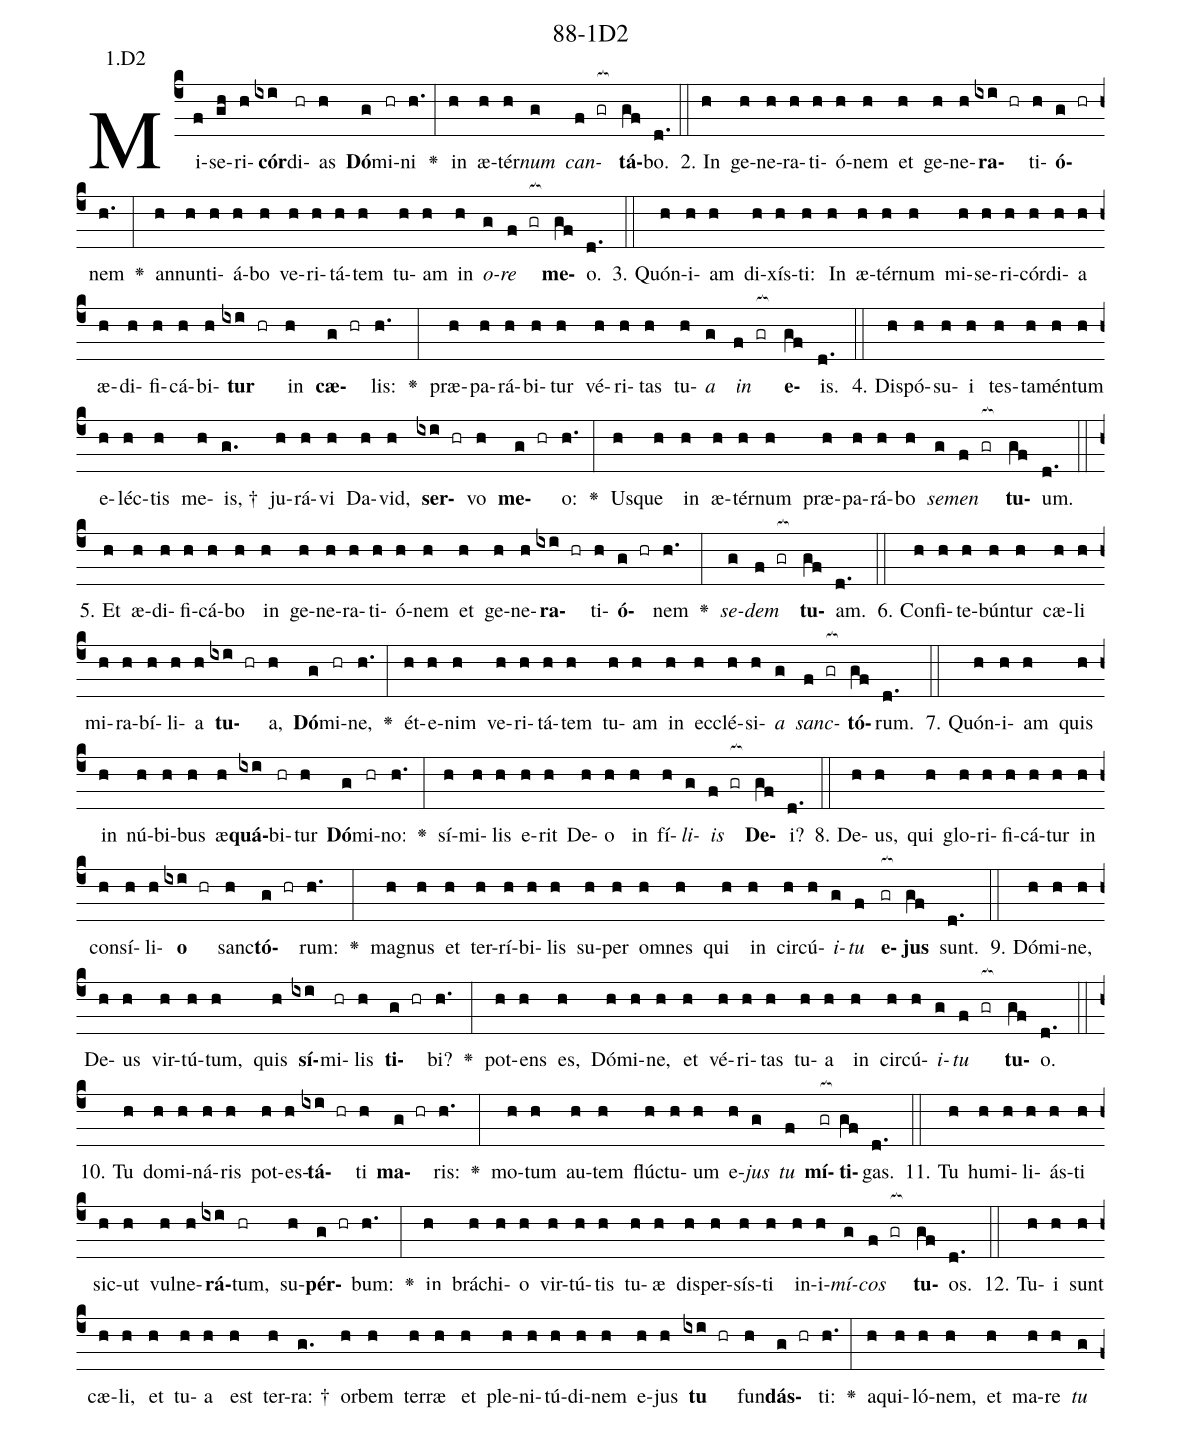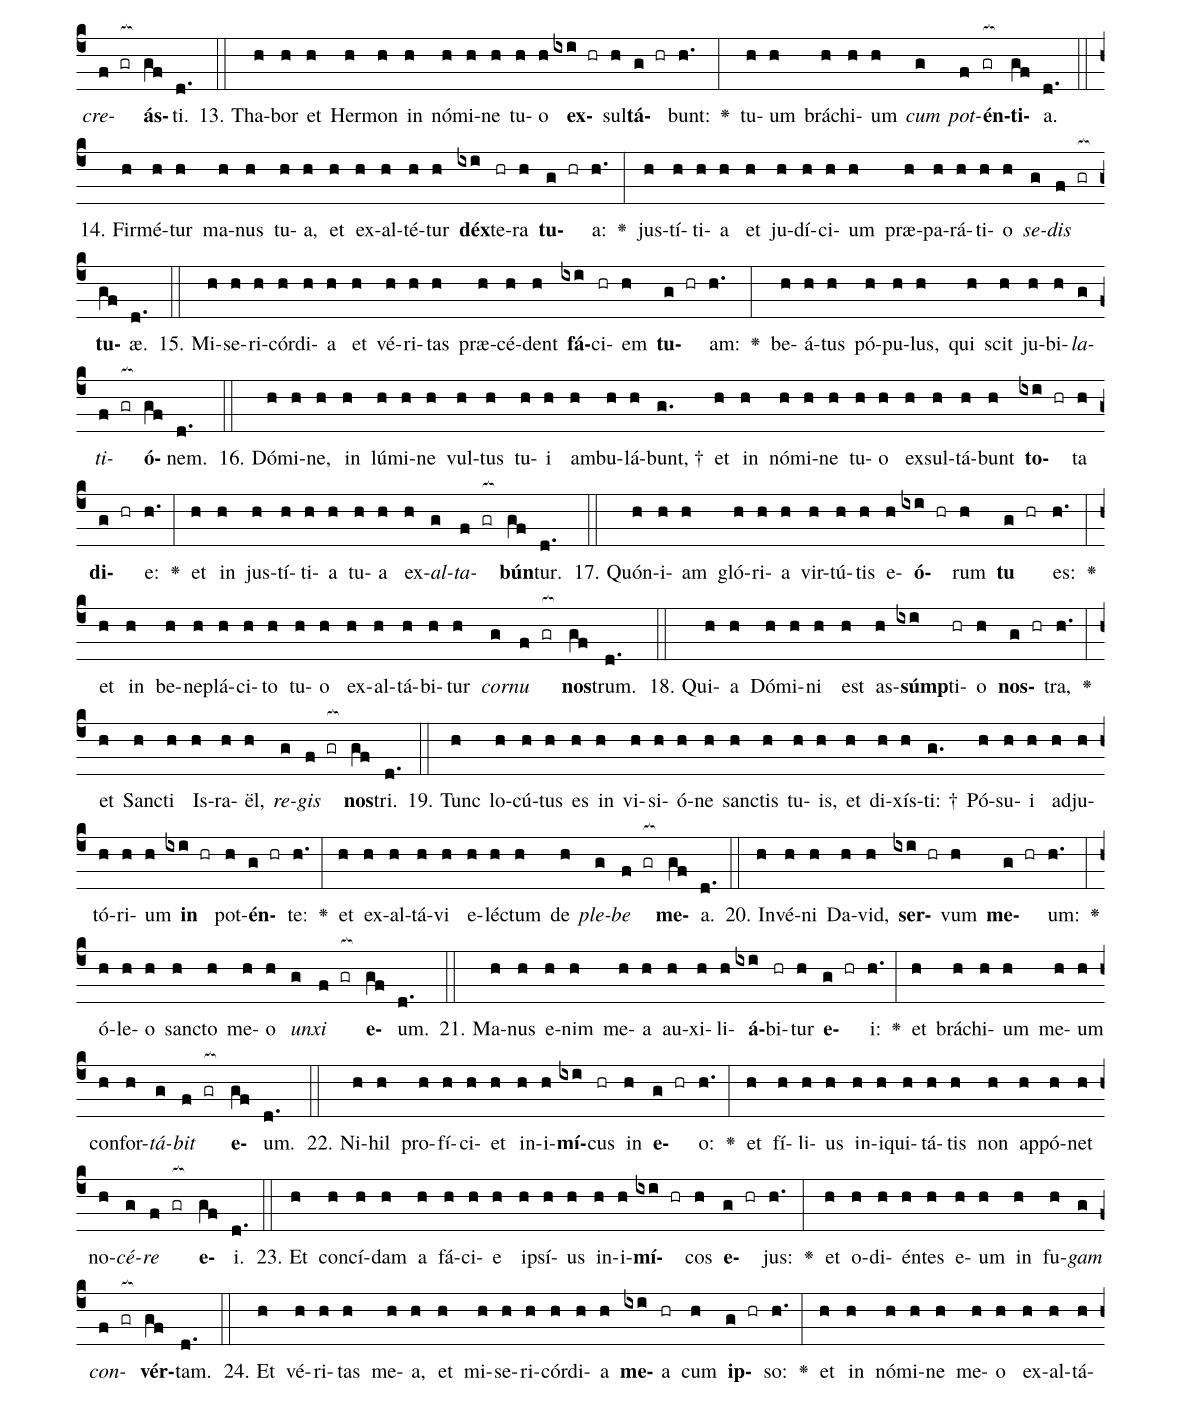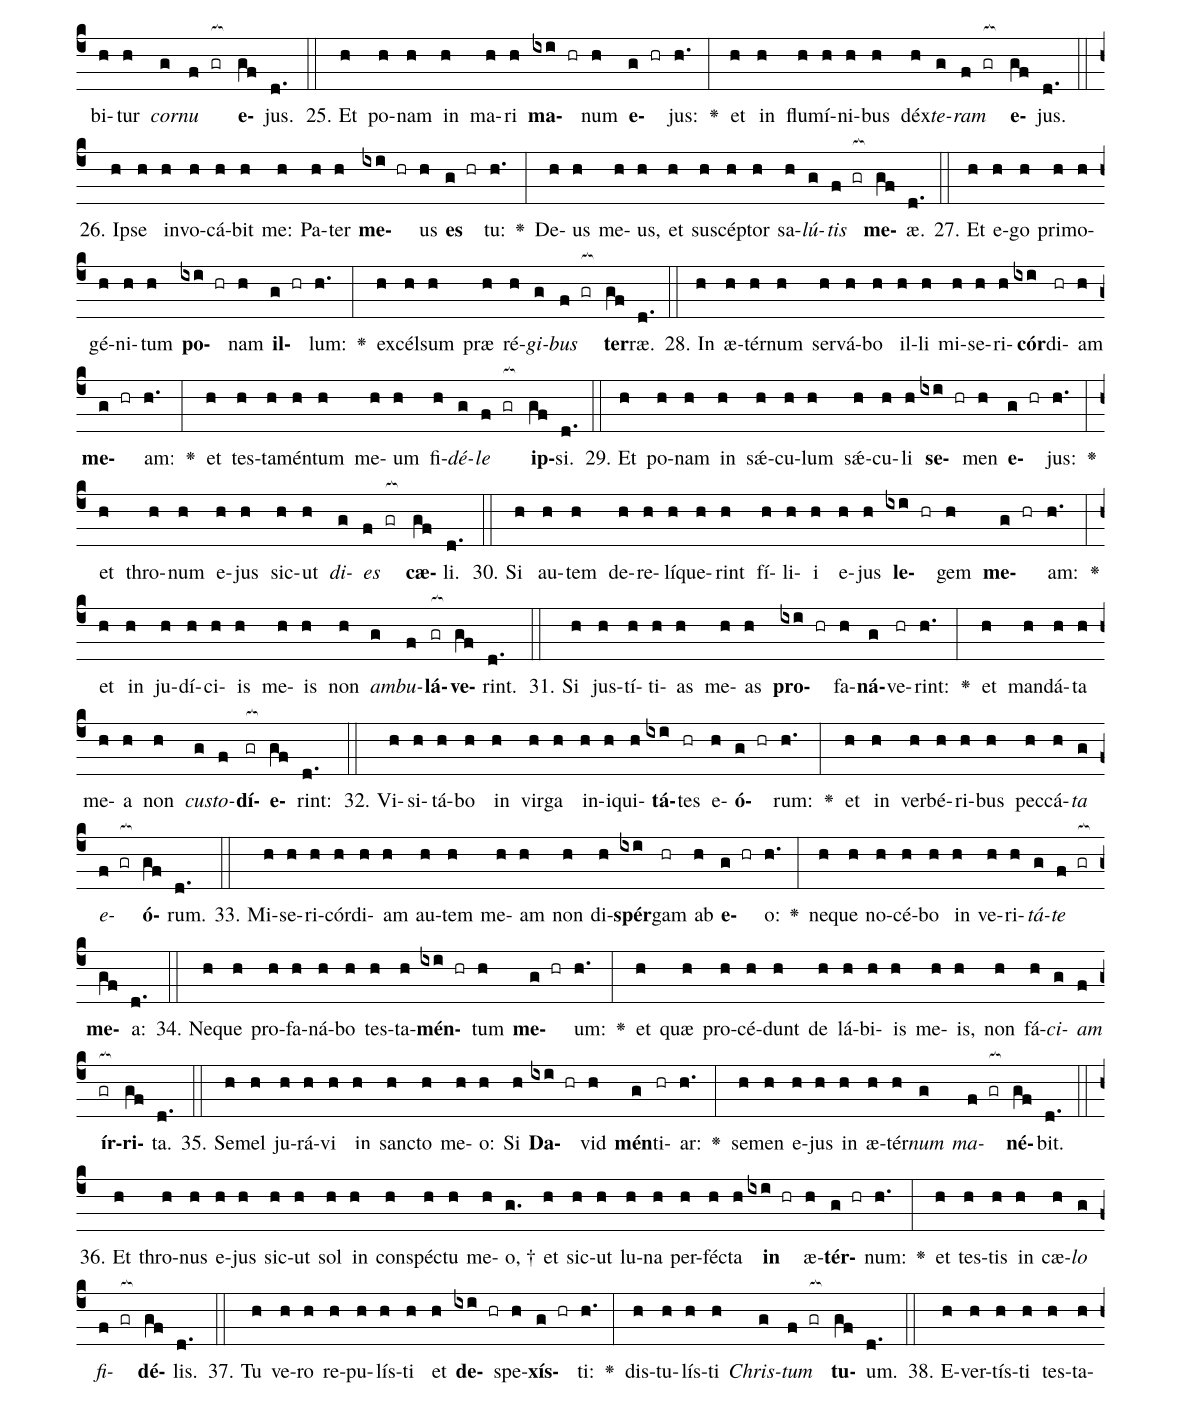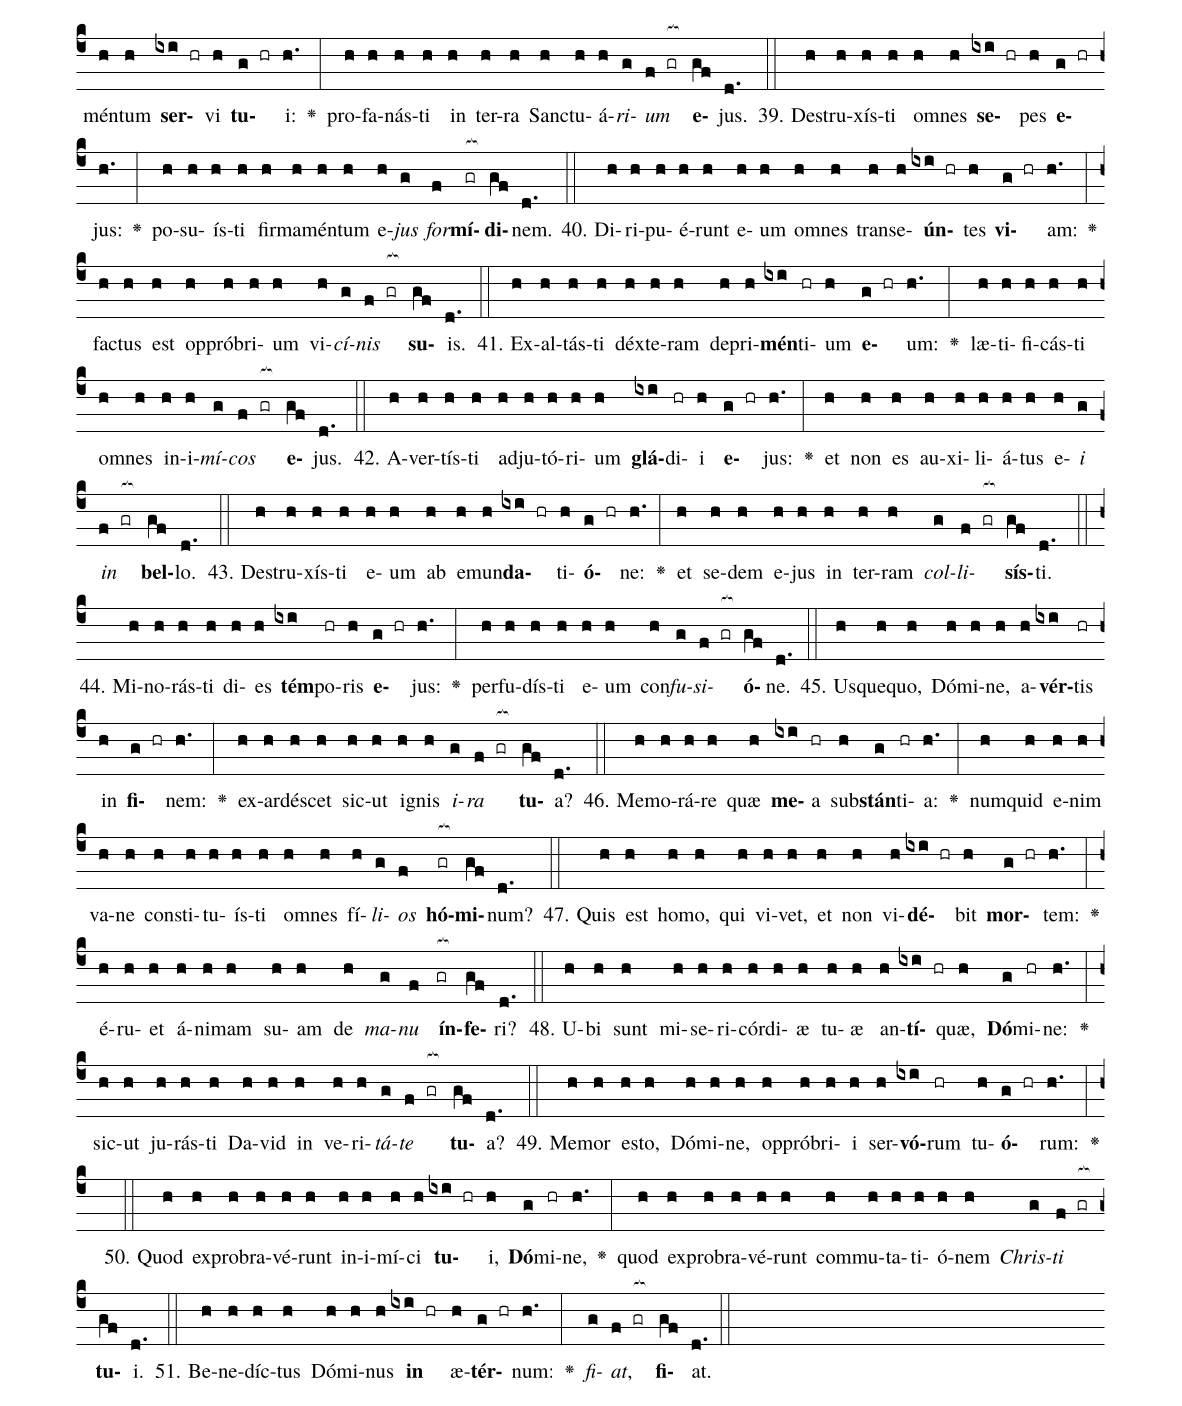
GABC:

name: 88-1D2;
annotation: 1.D2;
%%
(c4)Mi(f)se(gh)ri(h)<b>cór</b>(ixi)di(hr)as(h) <b>Dó</b>(g)mi(hr)ni(h.) <v>\greheightstar</v>(:) in(h) æ(h)tér(h)<i>num</i>(g) <i>can</i>(f gr[ocb:1{])<b>tá</b>(gf[ocb:0}])bo.(d.) (::)
2. In(h) ge(h)ne(h)ra(h)ti(h)ó(h)nem(h) et(h) ge(h)ne(h)<b>ra</b>(ixi hr)ti(h)<b>ó</b>(g hr)nem(h.) <v>\greheightstar</v>(:) an(h)nun(h)ti(h)á(h)bo(h) ve(h)ri(h)tá(h)tem(h) tu(h)am(h) in(h) <i>o</i>(g)<i>re</i>(f gr[ocb:1{]) <b>me</b>(gf[ocb:0}])o.(d.) (::)
3. Quón(h)i(h)am(h) di(h)xís(h)ti:(h) In(h) æ(h)tér(h)num(h) mi(h)se(h)ri(h)cór(h)di(h)a(h) æ(h)di(h)fi(h)cá(h)bi(h)<b>tur</b>(ixi hr) in(h) <b>cæ</b>(g hr)lis:(h.) <v>\greheightstar</v>(:) præ(h)pa(h)rá(h)bi(h)tur(h) vé(h)ri(h)tas(h) tu(h)<i>a</i>(g) <i>in</i>(f gr[ocb:1{]) <b>e</b>(gf[ocb:0}])is.(d.) (::)
4. Dis(h)pó(h)su(h)i(h) tes(h)ta(h)mén(h)tum(h) e(h)léc(h)tis(h) me(h)is, †(g.) ju(h)rá(h)vi(h) Da(h)vid,(h) <b>ser</b>(ixi hr)vo(h) <b>me</b>(g hr)o:(h.) <v>\greheightstar</v>(:) Us(h)que(h) in(h) æ(h)tér(h)num(h) præ(h)pa(h)rá(h)bo(h) <i>se</i>(g)<i>men</i>(f gr[ocb:1{]) <b>tu</b>(gf[ocb:0}])um.(d.) (::)
5. Et(h) æ(h)di(h)fi(h)cá(h)bo(h) in(h) ge(h)ne(h)ra(h)ti(h)ó(h)nem(h) et(h) ge(h)ne(h)<b>ra</b>(ixi hr)ti(h)<b>ó</b>(g hr)nem(h.) <v>\greheightstar</v>(:) <i>se</i>(g)<i>dem</i>(f gr[ocb:1{]) <b>tu</b>(gf[ocb:0}])am.(d.) (::)
6. Con(h)fi(h)te(h)bún(h)tur(h) cæ(h)li(h) mi(h)ra(h)bí(h)li(h)a(h) <b>tu</b>(ixi hr)a,(h) <b>Dó</b>(g)mi(hr)ne,(h.) <v>\greheightstar</v>(:) ét(h)e(h)nim(h) ve(h)ri(h)tá(h)tem(h) tu(h)am(h) in(h) ec(h)clé(h)si(h)<i>a</i>(g) <i>sanc</i>(f gr[ocb:1{])<b>tó</b>(gf[ocb:0}])rum.(d.) (::)
7. Quón(h)i(h)am(h) quis(h) in(h) nú(h)bi(h)bus(h) æ(h)<b>quá</b>(ixi)bi(hr)tur(h) <b>Dó</b>(g)mi(hr)no:(h.) <v>\greheightstar</v>(:) sí(h)mi(h)lis(h) e(h)rit(h) De(h)o(h) in(h) fí(h)<i>li</i>(g)<i>is</i>(f gr[ocb:1{]) <b>De</b>(gf[ocb:0}])i?(d.) (::)
8. De(h)us,(h) qui(h) glo(h)ri(h)fi(h)cá(h)tur(h) in(h) con(h)sí(h)li(h)<b>o</b>(ixi hr) sanc(h)<b>tó</b>(g hr)rum:(h.) <v>\greheightstar</v>(:) ma(h)gnus(h) et(h) ter(h)rí(h)bi(h)lis(h) su(h)per(h) om(h)nes(h) qui(h) in(h) cir(h)cú(h)<i>i</i>(g)<i>tu</i>(f) <b>e</b>(gr[ocb:1{])<b>jus</b>(gf[ocb:0}]) sunt.(d.) (::)
9. Dó(h)mi(h)ne,(h) De(h)us(h) vir(h)tú(h)tum,(h) quis(h) <b>sí</b>(ixi)mi(hr)lis(h) <b>ti</b>(g hr)bi?(h.) <v>\greheightstar</v>(:) pot(h)ens(h) es,(h) Dó(h)mi(h)ne,(h) et(h) vé(h)ri(h)tas(h) tu(h)a(h) in(h) cir(h)cú(h)<i>i</i>(g)<i>tu</i>(f gr[ocb:1{]) <b>tu</b>(gf[ocb:0}])o.(d.) (::)
10. Tu(h) do(h)mi(h)ná(h)ris(h) pot(h)es(h)<b>tá</b>(ixi hr)ti(h) <b>ma</b>(g hr)ris:(h.) <v>\greheightstar</v>(:) mo(h)tum(h) au(h)tem(h) flúc(h)tu(h)um(h) e(h)<i>jus</i>(g) <i>tu</i>(f) <b>mí</b>(gr[ocb:1{])<b>ti</b>(gf[ocb:0}])gas.(d.) (::)
11. Tu(h) hu(h)mi(h)li(h)ás(h)ti(h) sic(h)ut(h) vul(h)ne(h)<b>rá</b>(ixi)tum,(hr) su(h)<b>pér</b>(g hr)bum:(h.) <v>\greheightstar</v>(:) in(h) brá(h)chi(h)o(h) vir(h)tú(h)tis(h) tu(h)æ(h) di(h)sper(h)sís(h)ti(h) in(h)i(h)<i>mí</i>(g)<i>cos</i>(f gr[ocb:1{]) <b>tu</b>(gf[ocb:0}])os.(d.) (::)
12. Tu(h)i(h) sunt(h) cæ(h)li,(h) et(h) tu(h)a(h) est(h) ter(h)ra: †(g.) or(h)bem(h) ter(h)ræ(h) et(h) ple(h)ni(h)tú(h)di(h)nem(h) e(h)jus(h) <b>tu</b>(ixi hr) fun(h)<b>dás</b>(g hr)ti:(h.) <v>\greheightstar</v>(:) a(h)qui(h)ló(h)nem,(h) et(h) ma(h)re(h) <i>tu</i>(g) <i>cre</i>(f gr[ocb:1{])<b>ás</b>(gf[ocb:0}])ti.(d.) (::)
13. Tha(h)bor(h) et(h) Her(h)mon(h) in(h) nó(h)mi(h)ne(h) tu(h)o(h) <b>ex</b>(ixi hr)sul(h)<b>tá</b>(g hr)bunt:(h.) <v>\greheightstar</v>(:) tu(h)um(h) brá(h)chi(h)um(h) <i>cum</i>(g) <i>pot</i>(f)<b>én</b>(gr[ocb:1{])<b>ti</b>(gf[ocb:0}])a.(d.) (::)
14. Fir(h)mé(h)tur(h) ma(h)nus(h) tu(h)a,(h) et(h) ex(h)al(h)té(h)tur(h) <b>déx</b>(ixi)te(hr)ra(h) <b>tu</b>(g hr)a:(h.) <v>\greheightstar</v>(:) jus(h)tí(h)ti(h)a(h) et(h) ju(h)dí(h)ci(h)um(h) præ(h)pa(h)rá(h)ti(h)o(h) <i>se</i>(g)<i>dis</i>(f gr[ocb:1{]) <b>tu</b>(gf[ocb:0}])æ.(d.) (::)
15. Mi(h)se(h)ri(h)cór(h)di(h)a(h) et(h) vé(h)ri(h)tas(h) præ(h)cé(h)dent(h) <b>fá</b>(ixi)ci(hr)em(h) <b>tu</b>(g hr)am:(h.) <v>\greheightstar</v>(:) be(h)á(h)tus(h) pó(h)pu(h)lus,(h) qui(h) scit(h) ju(h)bi(h)<i>la</i>(g)<i>ti</i>(f gr[ocb:1{])<b>ó</b>(gf[ocb:0}])nem.(d.) (::)
16. Dó(h)mi(h)ne,(h) in(h) lú(h)mi(h)ne(h) vul(h)tus(h) tu(h)i(h) am(h)bu(h)lá(h)bunt, †(g.) et(h) in(h) nó(h)mi(h)ne(h) tu(h)o(h) ex(h)sul(h)tá(h)bunt(h) <b>to</b>(ixi hr)ta(h) <b>di</b>(g hr)e:(h.) <v>\greheightstar</v>(:) et(h) in(h) jus(h)tí(h)ti(h)a(h) tu(h)a(h) ex(h)<i>al</i>(g)<i>ta</i>(f gr[ocb:1{])<b>bún</b>(gf[ocb:0}])tur.(d.) (::)
17. Quón(h)i(h)am(h) gló(h)ri(h)a(h) vir(h)tú(h)tis(h) e(h)<b>ó</b>(ixi hr)rum(h) <b>tu</b>(g hr) es:(h.) <v>\greheightstar</v>(:) et(h) in(h) be(h)ne(h)plá(h)ci(h)to(h) tu(h)o(h) ex(h)al(h)tá(h)bi(h)tur(h) <i>cor</i>(g)<i>nu</i>(f gr[ocb:1{]) <b>nos</b>(gf[ocb:0}])trum.(d.) (::)
18. Qui(h)a(h) Dó(h)mi(h)ni(h) est(h) as(h)<b>súmp</b>(ixi)ti(hr)o(h) <b>nos</b>(g hr)tra,(h.) <v>\greheightstar</v>(:) et(h) Sanc(h)ti(h) Is(h)ra(h)ël,(h) <i>re</i>(g)<i>gis</i>(f gr[ocb:1{]) <b>nos</b>(gf[ocb:0}])tri.(d.) (::)
19. Tunc(h) lo(h)cú(h)tus(h) es(h) in(h) vi(h)si(h)ó(h)ne(h) sanc(h)tis(h) tu(h)is,(h) et(h) di(h)xís(h)ti: †(g.) Pó(h)su(h)i(h) ad(h)ju(h)tó(h)ri(h)um(h) <b>in</b>(ixi hr) pot(h)<b>én</b>(g hr)te:(h.) <v>\greheightstar</v>(:) et(h) ex(h)al(h)tá(h)vi(h) e(h)léc(h)tum(h) de(h) <i>ple</i>(g)<i>be</i>(f gr[ocb:1{]) <b>me</b>(gf[ocb:0}])a.(d.) (::)
20. In(h)vé(h)ni(h) Da(h)vid,(h) <b>ser</b>(ixi hr)vum(h) <b>me</b>(g hr)um:(h.) <v>\greheightstar</v>(:) ó(h)le(h)o(h) sanc(h)to(h) me(h)o(h) <i>un</i>(g)<i>xi</i>(f gr[ocb:1{]) <b>e</b>(gf[ocb:0}])um.(d.) (::)
21. Ma(h)nus(h) e(h)nim(h) me(h)a(h) au(h)xi(h)li(h)<b>á</b>(ixi)bi(hr)tur(h) <b>e</b>(g hr)i:(h.) <v>\greheightstar</v>(:) et(h) brá(h)chi(h)um(h) me(h)um(h) con(h)for(h)<i>tá</i>(g)<i>bit</i>(f gr[ocb:1{]) <b>e</b>(gf[ocb:0}])um.(d.) (::)
22. Ni(h)hil(h) pro(h)fí(h)ci(h)et(h) in(h)i(h)<b>mí</b>(ixi)cus(hr) in(h) <b>e</b>(g hr)o:(h.) <v>\greheightstar</v>(:) et(h) fí(h)li(h)us(h) in(h)i(h)qui(h)tá(h)tis(h) non(h) ap(h)pó(h)net(h) no(h)<i>cé</i>(g)<i>re</i>(f gr[ocb:1{]) <b>e</b>(gf[ocb:0}])i.(d.) (::)
23. Et(h) con(h)cí(h)dam(h) a(h) fá(h)ci(h)e(h) ip(h)sí(h)us(h) in(h)i(h)<b>mí</b>(ixi hr)cos(h) <b>e</b>(g hr)jus:(h.) <v>\greheightstar</v>(:) et(h) o(h)di(h)én(h)tes(h) e(h)um(h) in(h) fu(h)<i>gam</i>(g) <i>con</i>(f gr[ocb:1{])<b>vér</b>(gf[ocb:0}])tam.(d.) (::)
24. Et(h) vé(h)ri(h)tas(h) me(h)a,(h) et(h) mi(h)se(h)ri(h)cór(h)di(h)a(h) <b>me</b>(ixi)a(hr) cum(h) <b>ip</b>(g hr)so:(h.) <v>\greheightstar</v>(:) et(h) in(h) nó(h)mi(h)ne(h) me(h)o(h) ex(h)al(h)tá(h)bi(h)tur(h) <i>cor</i>(g)<i>nu</i>(f gr[ocb:1{]) <b>e</b>(gf[ocb:0}])jus.(d.) (::)
25. Et(h) po(h)nam(h) in(h) ma(h)ri(h) <b>ma</b>(ixi hr)num(h) <b>e</b>(g hr)jus:(h.) <v>\greheightstar</v>(:) et(h) in(h) flu(h)mí(h)ni(h)bus(h) déx(h)<i>te</i>(g)<i>ram</i>(f gr[ocb:1{]) <b>e</b>(gf[ocb:0}])jus.(d.) (::)
26. Ip(h)se(h) in(h)vo(h)cá(h)bit(h) me:(h) Pa(h)ter(h) <b>me</b>(ixi hr)us(h) <b>es</b>(g hr) tu:(h.) <v>\greheightstar</v>(:) De(h)us(h) me(h)us,(h) et(h) su(h)scép(h)tor(h) sa(h)<i>lú</i>(g)<i>tis</i>(f gr[ocb:1{]) <b>me</b>(gf[ocb:0}])æ.(d.) (::)
27. Et(h) e(h)go(h) pri(h)mo(h)gé(h)ni(h)tum(h) <b>po</b>(ixi hr)nam(h) <b>il</b>(g hr)lum:(h.) <v>\greheightstar</v>(:) ex(h)cél(h)sum(h) præ(h) ré(h)<i>gi</i>(g)<i>bus</i>(f gr[ocb:1{]) <b>ter</b>(gf[ocb:0}])ræ.(d.) (::)
28. In(h) æ(h)tér(h)num(h) ser(h)vá(h)bo(h) il(h)li(h) mi(h)se(h)ri(h)<b>cór</b>(ixi)di(hr)am(h) <b>me</b>(g hr)am:(h.) <v>\greheightstar</v>(:) et(h) tes(h)ta(h)mén(h)tum(h) me(h)um(h) fi(h)<i>dé</i>(g)<i>le</i>(f gr[ocb:1{]) <b>ip</b>(gf[ocb:0}])si.(d.) (::)
29. Et(h) po(h)nam(h) in(h) sǽ(h)cu(h)lum(h) sǽ(h)cu(h)li(h) <b>se</b>(ixi hr)men(h) <b>e</b>(g hr)jus:(h.) <v>\greheightstar</v>(:) et(h) thro(h)num(h) e(h)jus(h) sic(h)ut(h) <i>di</i>(g)<i>es</i>(f gr[ocb:1{]) <b>cæ</b>(gf[ocb:0}])li.(d.) (::)
30. Si(h) au(h)tem(h) de(h)re(h)lí(h)que(h)rint(h) fí(h)li(h)i(h) e(h)jus(h) <b>le</b>(ixi hr)gem(h) <b>me</b>(g hr)am:(h.) <v>\greheightstar</v>(:) et(h) in(h) ju(h)dí(h)ci(h)is(h) me(h)is(h) non(h) <i>am</i>(g)<i>bu</i>(f)<b>lá</b>(gr[ocb:1{])<b>ve</b>(gf[ocb:0}])rint.(d.) (::)
31. Si(h) jus(h)tí(h)ti(h)as(h) me(h)as(h) <b>pro</b>(ixi hr)fa(h)<b>ná</b>(g)ve(hr)rint:(h.) <v>\greheightstar</v>(:) et(h) man(h)dá(h)ta(h) me(h)a(h) non(h) <i>cus</i>(g)<i>to</i>(f)<b>dí</b>(gr[ocb:1{])<b>e</b>(gf[ocb:0}])rint:(d.) (::)
32. Vi(h)si(h)tá(h)bo(h) in(h) vir(h)ga(h) in(h)i(h)qui(h)<b>tá</b>(ixi)tes(hr) e(h)<b>ó</b>(g hr)rum:(h.) <v>\greheightstar</v>(:) et(h) in(h) ver(h)bé(h)ri(h)bus(h) pec(h)cá(h)<i>ta</i>(g) <i>e</i>(f gr[ocb:1{])<b>ó</b>(gf[ocb:0}])rum.(d.) (::)
33. Mi(h)se(h)ri(h)cór(h)di(h)am(h) au(h)tem(h) me(h)am(h) non(h) di(h)<b>spér</b>(ixi)gam(hr) ab(h) <b>e</b>(g hr)o:(h.) <v>\greheightstar</v>(:) ne(h)que(h) no(h)cé(h)bo(h) in(h) ve(h)ri(h)<i>tá</i>(g)<i>te</i>(f gr[ocb:1{]) <b>me</b>(gf[ocb:0}])a:(d.) (::)
34. Ne(h)que(h) pro(h)fa(h)ná(h)bo(h) tes(h)ta(h)<b>mén</b>(ixi hr)tum(h) <b>me</b>(g hr)um:(h.) <v>\greheightstar</v>(:) et(h) quæ(h) pro(h)cé(h)dunt(h) de(h) lá(h)bi(h)is(h) me(h)is,(h) non(h) fá(h)<i>ci</i>(g)<i>am</i>(f) <b>ír</b>(gr[ocb:1{])<b>ri</b>(gf[ocb:0}])ta.(d.) (::)
35. Se(h)mel(h) ju(h)rá(h)vi(h) in(h) sanc(h)to(h) me(h)o:(h) Si(h) <b>Da</b>(ixi hr)vid(h) <b>mén</b>(g)ti(hr)ar:(h.) <v>\greheightstar</v>(:) se(h)men(h) e(h)jus(h) in(h) æ(h)tér(h)<i>num</i>(g) <i>ma</i>(f gr[ocb:1{])<b>né</b>(gf[ocb:0}])bit.(d.) (::)
36. Et(h) thro(h)nus(h) e(h)jus(h) sic(h)ut(h) sol(h) in(h) con(h)spéc(h)tu(h) me(h)o, †(g.) et(h) sic(h)ut(h) lu(h)na(h) per(h)féc(h)ta(h) <b>in</b>(ixi hr) æ(h)<b>tér</b>(g hr)num:(h.) <v>\greheightstar</v>(:) et(h) tes(h)tis(h) in(h) cæ(h)<i>lo</i>(g) <i>fi</i>(f gr[ocb:1{])<b>dé</b>(gf[ocb:0}])lis.(d.) (::)
37. Tu(h) ve(h)ro(h) re(h)pu(h)lís(h)ti(h) et(h) <b>de</b>(ixi hr)spe(h)<b>xís</b>(g hr)ti:(h.) <v>\greheightstar</v>(:) dis(h)tu(h)lís(h)ti(h) <i>Chris</i>(g)<i>tum</i>(f gr[ocb:1{]) <b>tu</b>(gf[ocb:0}])um.(d.) (::)
38. E(h)ver(h)tís(h)ti(h) tes(h)ta(h)mén(h)tum(h) <b>ser</b>(ixi hr)vi(h) <b>tu</b>(g hr)i:(h.) <v>\greheightstar</v>(:) pro(h)fa(h)nás(h)ti(h) in(h) ter(h)ra(h) Sanc(h)tu(h)á(h)<i>ri</i>(g)<i>um</i>(f gr[ocb:1{]) <b>e</b>(gf[ocb:0}])jus.(d.) (::)
39. De(h)stru(h)xís(h)ti(h) om(h)nes(h) <b>se</b>(ixi hr)pes(h) <b>e</b>(g hr)jus:(h.) <v>\greheightstar</v>(:) po(h)su(h)ís(h)ti(h) fir(h)ma(h)mén(h)tum(h) e(h)<i>jus</i>(g) <i>for</i>(f)<b>mí</b>(gr[ocb:1{])<b>di</b>(gf[ocb:0}])nem.(d.) (::)
40. Di(h)ri(h)pu(h)é(h)runt(h) e(h)um(h) om(h)nes(h) trans(h)e(h)<b>ún</b>(ixi hr)tes(h) <b>vi</b>(g hr)am:(h.) <v>\greheightstar</v>(:) fac(h)tus(h) est(h) op(h)pró(h)bri(h)um(h) vi(h)<i>cí</i>(g)<i>nis</i>(f gr[ocb:1{]) <b>su</b>(gf[ocb:0}])is.(d.) (::)
41. Ex(h)al(h)tás(h)ti(h) déx(h)te(h)ram(h) de(h)pri(h)<b>mén</b>(ixi)ti(hr)um(h) <b>e</b>(g hr)um:(h.) <v>\greheightstar</v>(:) læ(h)ti(h)fi(h)cás(h)ti(h) om(h)nes(h) in(h)i(h)<i>mí</i>(g)<i>cos</i>(f gr[ocb:1{]) <b>e</b>(gf[ocb:0}])jus.(d.) (::)
42. A(h)ver(h)tís(h)ti(h) ad(h)ju(h)tó(h)ri(h)um(h) <b>glá</b>(ixi)di(hr)i(h) <b>e</b>(g hr)jus:(h.) <v>\greheightstar</v>(:) et(h) non(h) es(h) au(h)xi(h)li(h)á(h)tus(h) e(h)<i>i</i>(g) <i>in</i>(f gr[ocb:1{]) <b>bel</b>(gf[ocb:0}])lo.(d.) (::)
43. De(h)stru(h)xís(h)ti(h) e(h)um(h) ab(h) e(h)mun(h)<b>da</b>(ixi hr)ti(h)<b>ó</b>(g hr)ne:(h.) <v>\greheightstar</v>(:) et(h) se(h)dem(h) e(h)jus(h) in(h) ter(h)ram(h) <i>col</i>(g)<i>li</i>(f gr[ocb:1{])<b>sís</b>(gf[ocb:0}])ti.(d.) (::)
44. Mi(h)no(h)rás(h)ti(h) di(h)es(h) <b>tém</b>(ixi)po(hr)ris(h) <b>e</b>(g hr)jus:(h.) <v>\greheightstar</v>(:) per(h)fu(h)dís(h)ti(h) e(h)um(h) con(h)<i>fu</i>(g)<i>si</i>(f gr[ocb:1{])<b>ó</b>(gf[ocb:0}])ne.(d.) (::)
45. Us(h)que(h)quo,(h) Dó(h)mi(h)ne,(h) a(h)<b>vér</b>(ixi)tis(hr) in(h) <b>fi</b>(g hr)nem:(h.) <v>\greheightstar</v>(:) ex(h)ar(h)dé(h)scet(h) sic(h)ut(h) i(h)gnis(h) <i>i</i>(g)<i>ra</i>(f gr[ocb:1{]) <b>tu</b>(gf[ocb:0}])a?(d.) (::)
46. Me(h)mo(h)rá(h)re(h) quæ(h) <b>me</b>(ixi)a(hr) sub(h)<b>stán</b>(g)ti(hr)a:(h.) <v>\greheightstar</v>(:) num(h)quid(h) e(h)nim(h) va(h)ne(h) con(h)sti(h)tu(h)ís(h)ti(h) om(h)nes(h) fí(h)<i>li</i>(g)<i>os</i>(f) <b>hó</b>(gr[ocb:1{])<b>mi</b>(gf[ocb:0}])num?(d.) (::)
47. Quis(h) est(h) ho(h)mo,(h) qui(h) vi(h)vet,(h) et(h) non(h) vi(h)<b>dé</b>(ixi hr)bit(h) <b>mor</b>(g hr)tem:(h.) <v>\greheightstar</v>(:) é(h)ru(h)et(h) á(h)ni(h)mam(h) su(h)am(h) de(h) <i>ma</i>(g)<i>nu</i>(f) <b>ín</b>(gr[ocb:1{])<b>fe</b>(gf[ocb:0}])ri?(d.) (::)
48. U(h)bi(h) sunt(h) mi(h)se(h)ri(h)cór(h)di(h)æ(h) tu(h)æ(h) an(h)<b>tí</b>(ixi hr)quæ,(h) <b>Dó</b>(g)mi(hr)ne:(h.) <v>\greheightstar</v>(:) sic(h)ut(h) ju(h)rás(h)ti(h) Da(h)vid(h) in(h) ve(h)ri(h)<i>tá</i>(g)<i>te</i>(f gr[ocb:1{]) <b>tu</b>(gf[ocb:0}])a?(d.) (::)
49. Me(h)mor(h) es(h)to,(h) Dó(h)mi(h)ne,(h) op(h)pró(h)bri(h)i(h) ser(h)<b>vó</b>(ixi)rum(hr) tu(h)<b>ó</b>(g hr)rum:(h.) <v>\greheightstar</v>(:)  (::)
50. Quod(h) ex(h)pro(h)bra(h)vé(h)runt(h) in(h)i(h)mí(h)ci(h) <b>tu</b>(ixi hr)i,(h) <b>Dó</b>(g)mi(hr)ne,(h.) <v>\greheightstar</v>(:) quod(h) ex(h)pro(h)bra(h)vé(h)runt(h) com(h)mu(h)ta(h)ti(h)ó(h)nem(h) <i>Chris</i>(g)<i>ti</i>(f gr[ocb:1{]) <b>tu</b>(gf[ocb:0}])i.(d.) (::)
51. Be(h)ne(h)díc(h)tus(h) Dó(h)mi(h)nus(h) <b>in</b>(ixi hr) æ(h)<b>tér</b>(g hr)num:(h.) <v>\greheightstar</v>(:) <i>fi</i>(g)<i>at</i>,(f gr[ocb:1{]) <b>fi</b>(gf[ocb:0}])at.(d.) (::)
